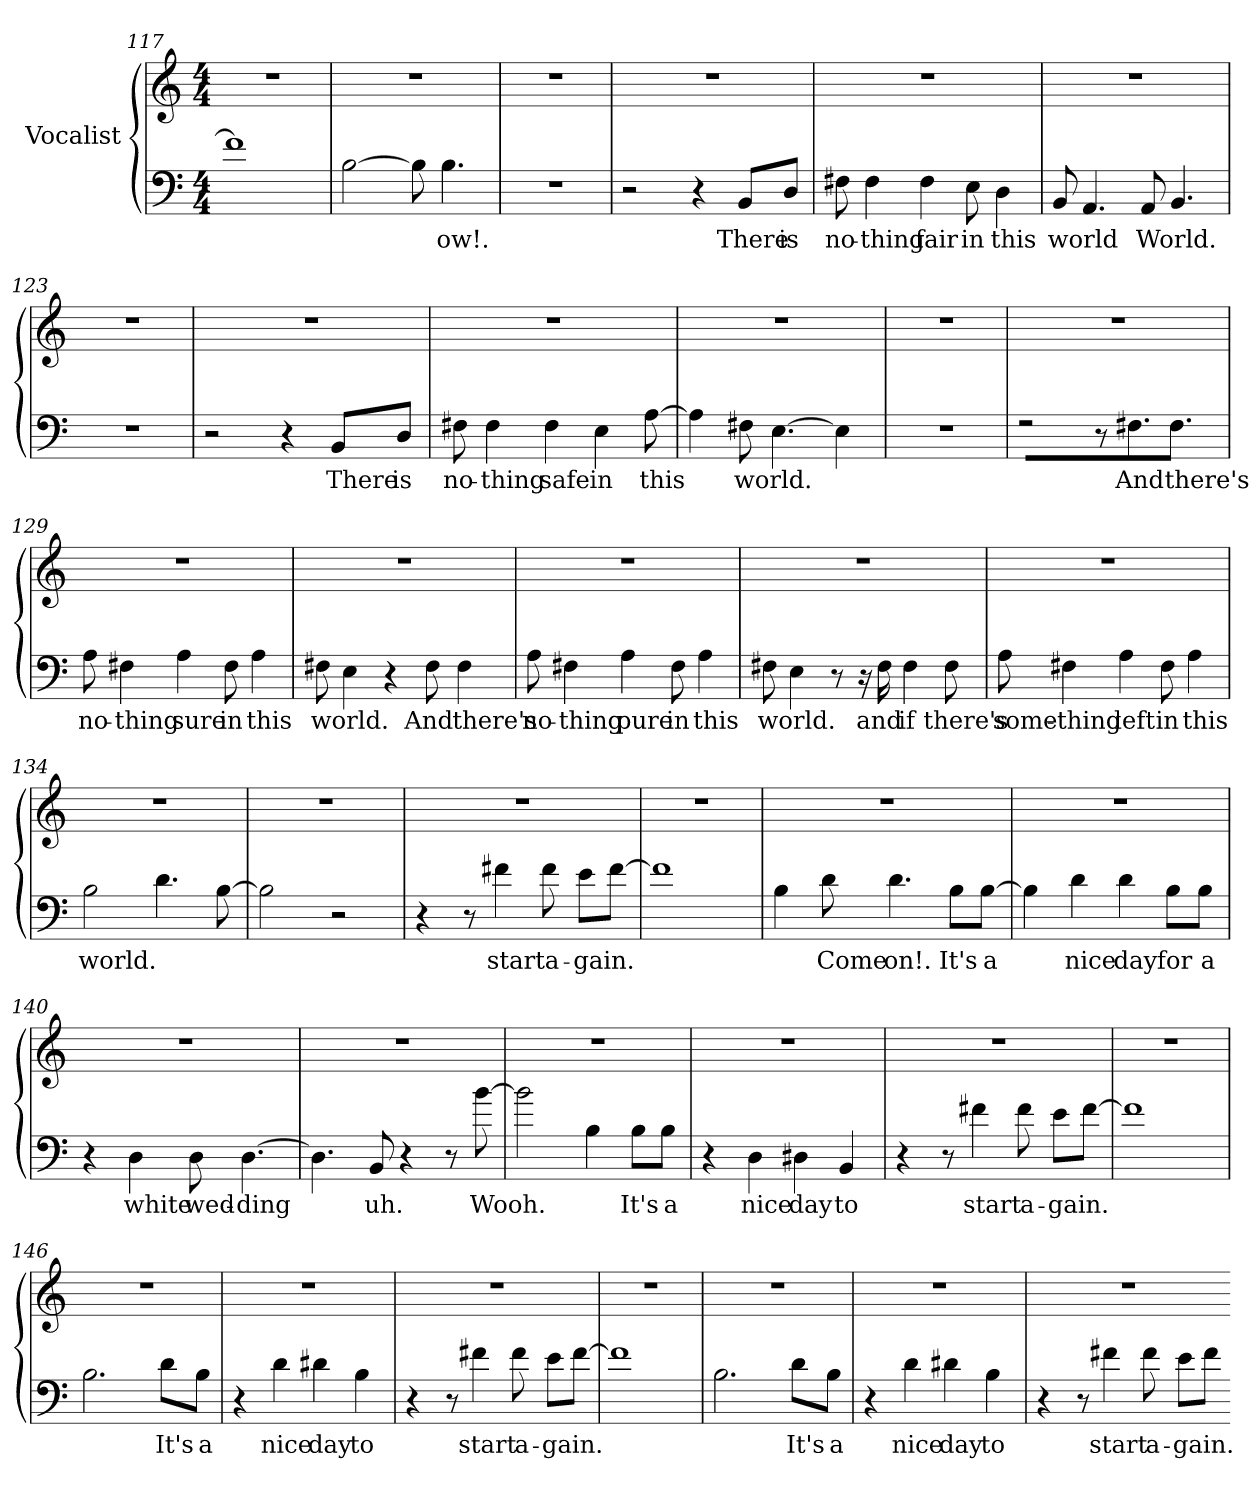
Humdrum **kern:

**kern	**text	**kern
*part1	*part1	*part1
*staff2	*staff2	*staff1
*I"Vocalist	*	*
*clefF4	*	*clefG2
*M4/4	*	*M4/4
=117	=117	=117
1f#]	_	1r
=118	=118	=118
[2B	_	1r
8B]	_	.
4.B	ow!.	.
=119	=119	=119
1r	.	1r
=120	=120	=120
2r	.	1r
4r	.	.
8BB/L	There	.
8D/J	is	.
=121	=121	=121
8F#X	no-	1r
4F#	-thing	.
4F#	fair	.
8E	in	.
4D	this	.
=122	=122	=122
8BB	world	1r
4.AA	_	.
8AA	World.	.
4.BB	_	.
=123	=123	=123
1r	.	1r
=124	=124	=124
2r	.	1r
4r	.	.
8BB/L	There	.
8D/J	is	.
=125	=125	=125
8F#X	no-	1r
4F#	-thing	.
4F#	safe	.
4E	in	.
[8A	this	.
=126	=126	=126
4A]	_	1r
8F#X	world.	.
[4.E	_	.
4E]	_	.
=127	=127	=127
1r	.	1r
=128	=128	=128
2r	.	1r
8r	.	.
8.F#X	And	.
8.F#J	there's	.
=129	=129	=129
8A	no-	1r
4F#X	-thing	.
4A	sure	.
8F#	in	.
4A	this	.
=130	=130	=130
8F#X	world.	1r
4E	_	.
4r	.	.
8F#	And	.
4F#	there's	.
=131	=131	=131
8A	no-	1r
4F#X	-thing	.
4A	pure	.
8F#	in	.
4A	this	.
=132	=132	=132
8F#X	world.	1r
4E	_	.
8r	.	.
16r	.	.
16F#	and	.
4F#	if	.
8F#	there's	.
=133	=133	=133
8A	some-	1r
4F#X	-thing	.
4A	left	.
8F#	in	.
4A	this	.
=134	=134	=134
2B	world.	1r
4.d	_	.
[8B	_	.
=135	=135	=135
2B]	_	1r
2r	.	.
=136	=136	=136
4r	.	1r
8r	.	.
4f#X	start	.
8f#	a-	.
8e\L	-gain.	.
[8f#\J	_	.
=137	=137	=137
1f#]	_	1r
=138	=138	=138
4B	_	1r
8d	Come	.
4.d	on!.	.
8B\L	It's	.
[8B\J	a	.
=139	=139	=139
4B]	_	1r
4d	nice	.
4d	day	.
8B\L	for	.
8B\J	a	.
=140	=140	=140
4r	.	1r
4D	white	.
8D	wed-	.
[4.D	-ding	.
=141	=141	=141
4.D]	_	1r
8BB	uh.	.
4r	.	.
8r	.	.
[8b	Wooh.	.
=142	=142	=142
2b]	_	1r
4B	_	.
8B\L	It's	.
8B\J	a	.
=143	=143	=143
4r	.	1r
4D	nice	.
4D#X	day	.
4BB	to	.
=144	=144	=144
4r	.	1r
8r	.	.
4f#X	start	.
8f#	a-	.
8e\L	-gain.	.
[8f#\J	_	.
=145	=145	=145
1f#]	_	1r
=146	=146	=146
2.B	_	1r
8d\L	It's	.
8B\J	a	.
=147	=147	=147
4r	.	1r
4d	nice	.
4d#X	day	.
4B	to	.
=148	=148	=148
4r	.	1r
8r	.	.
4f#X	start	.
8f#	a-	.
8e\L	-gain.	.
[8f#\J	_	.
=149	=149	=149
1f#]	_	1r
=150	=150	=150
2.B	_	1r
8d\L	It's	.
8B\J	a	.
=151	=151	=151
4r	.	1r
4d	nice	.
4d#X	day	.
4B	to	.
=152	=152	=152
4r	.	1r
8r	.	.
4f#X	start	.
8f#	a-	.
8e\L	-gain.	.
8f#\J	_	.
=-	=-	=-
*-	*-	*-
